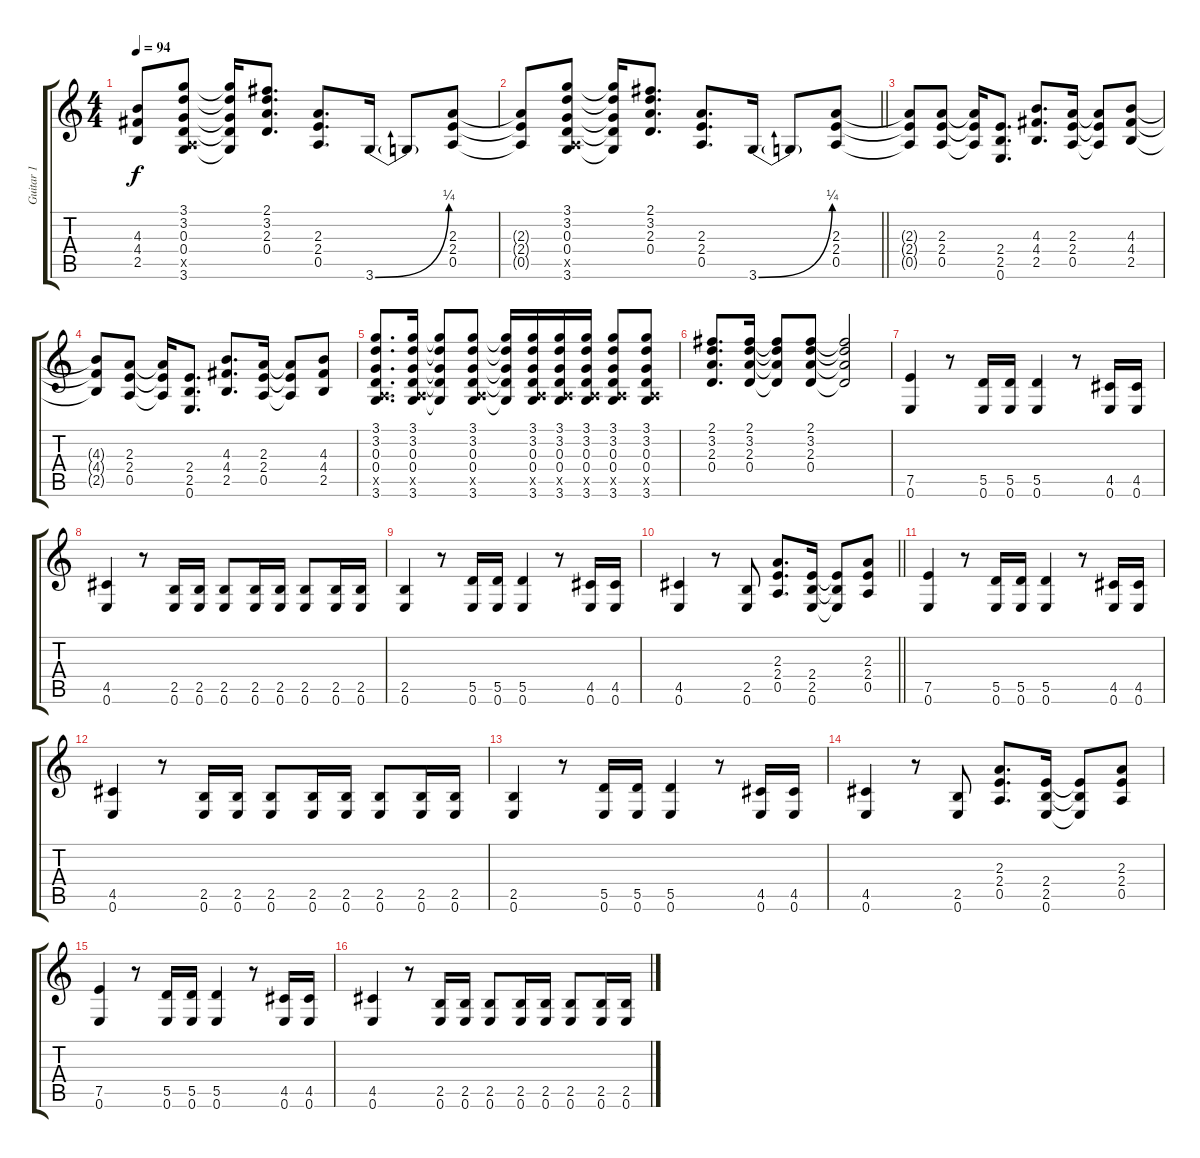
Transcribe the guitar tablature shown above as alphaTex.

\track ("Guitar 1" "Guitar 1") {instrument overdrivenguitar}
\staff {score tabs}
\tuning (E4 B3 G3 D3 A2 E2) {hide}
\ts (4 4)
\tempo 94
\clef g2
\ks c
(4.3{t} 4.4{t} 2.5{t}).8{dy f} (3.1 3.2 0.3 0.4 0.5{x} 3.6).8 (3.1{t} 3.2{t} 0.3{t} 0.4{t} 3.6{t}).16 (2.1 3.2 2.3 0.4).8{d} (2.3 2.4 0.5).8{d} 3.6{be (bend 0 0 60 1)}.16 3.6{t}.8 (2.3 2.4 0.5).8 |
\barLineRight lightlight
(2.3{t} 2.4{t} 0.5{t}).8 (3.1 3.2 0.3 0.4 0.5{x} 3.6).8 (3.1{t} 3.2{t} 0.3{t} 0.4{t} 3.6{t}).16 (2.1 3.2 2.3 0.4).8{d} (2.3 2.4 0.5).8{d} 3.6{be (bend 0 0 60 1)}.16 3.6{t}.8 (2.3 2.4 0.5).8 |
(2.3{t} 2.4{t} 0.5{t}).8 (2.3 2.4 0.5).8 (2.3{t} 2.4{t} 0.5{t}).16 (2.4 2.5 0.6).8{d} (4.3 4.4 2.5).8{d} (2.3 2.4 0.5).16 (2.3{t} 2.4{t} 0.5{t}).8 (4.3 4.4 2.5).8 |
(4.3{t} 4.4{t} 2.5{t}).8 (2.3 2.4 0.5).8 (2.3{t} 2.4{t} 0.5{t}).16 (2.4 2.5 0.6).8{d} (4.3 4.4 2.5).8{d} (2.3 2.4 0.5).16 (2.3{t} 2.4{t} 0.5{t}).8 (4.3 4.4 2.5).8 |
(3.1 3.2 0.3 0.4 0.5{x} 3.6).8{d} (3.1 3.2 0.3 0.4 0.5{x} 3.6).16 (3.1{t} 3.2{t} 0.3{t} 0.4{t} 3.6{t}).8 (3.1 3.2 0.3 0.4 0.5{x} 3.6).8 (3.1{t} 3.2{t} 0.3{t} 0.4{t} 3.6{t}).16 (3.1 3.2 0.3 0.4 0.5{x} 3.6).16 (3.1 3.2 0.3 0.4 0.5{x} 3.6).16 (3.1 3.2 0.3 0.4 0.5{x} 3.6).16 (3.1 3.2 0.3 0.4 0.5{x} 3.6).8 (3.1 3.2 0.3 0.4 0.5{x} 3.6).8 |
(2.1 3.2 2.3 0.4).8{d} (2.1 3.2 2.3 0.4).16 (2.1{t} 3.2{t} 2.3{t} 0.4{t}).8 (2.1 3.2 2.3 0.4).8 (2.1{t} 3.2{t} 2.3{t} 0.4{t}).2 |
(7.5 0.6).4 r.8 (5.5 0.6).16 (5.5 0.6).16 (5.5 0.6).4 r.8 (4.5 0.6).16 (4.5 0.6).16 |
(4.5 0.6).4 r.8 (2.5 0.6).16 (2.5 0.6).16 (2.5 0.6).8 (2.5 0.6).16 (2.5 0.6).16 (2.5 0.6).8 (2.5 0.6).16 (2.5 0.6).16 |
(2.5 0.6).4 r.8 (5.5 0.6).16 (5.5 0.6).16 (5.5 0.6).4 r.8 (4.5 0.6).16 (4.5 0.6).16 |
\barLineRight lightlight
(4.5 0.6).4 r.8 (2.5 0.6).8 (2.3 2.4 0.5).8{d} (2.4 2.5 0.6).16 (2.4{t} 2.5{t} 0.6{t}).8 (2.3 2.4 0.5).8 |
(7.5 0.6).4 r.8 (5.5 0.6).16 (5.5 0.6).16 (5.5 0.6).4 r.8 (4.5 0.6).16 (4.5 0.6).16 |
(4.5 0.6).4 r.8 (2.5 0.6).16 (2.5 0.6).16 (2.5 0.6).8 (2.5 0.6).16 (2.5 0.6).16 (2.5 0.6).8 (2.5 0.6).16 (2.5 0.6).16 |
(2.5 0.6).4 r.8 (5.5 0.6).16 (5.5 0.6).16 (5.5 0.6).4 r.8 (4.5 0.6).16 (4.5 0.6).16 |
(4.5 0.6).4 r.8 (2.5 0.6).8 (2.3 2.4 0.5).8{d} (2.4 2.5 0.6).16 (2.4{t} 2.5{t} 0.6{t}).8 (2.3 2.4 0.5).8 |
(7.5 0.6).4 r.8 (5.5 0.6).16 (5.5 0.6).16 (5.5 0.6).4 r.8 (4.5 0.6).16 (4.5 0.6).16 |
(4.5 0.6).4 r.8 (2.5 0.6).16 (2.5 0.6).16 (2.5 0.6).8 (2.5 0.6).16 (2.5 0.6).16 (2.5 0.6).8 (2.5 0.6).16 (2.5 0.6).16
